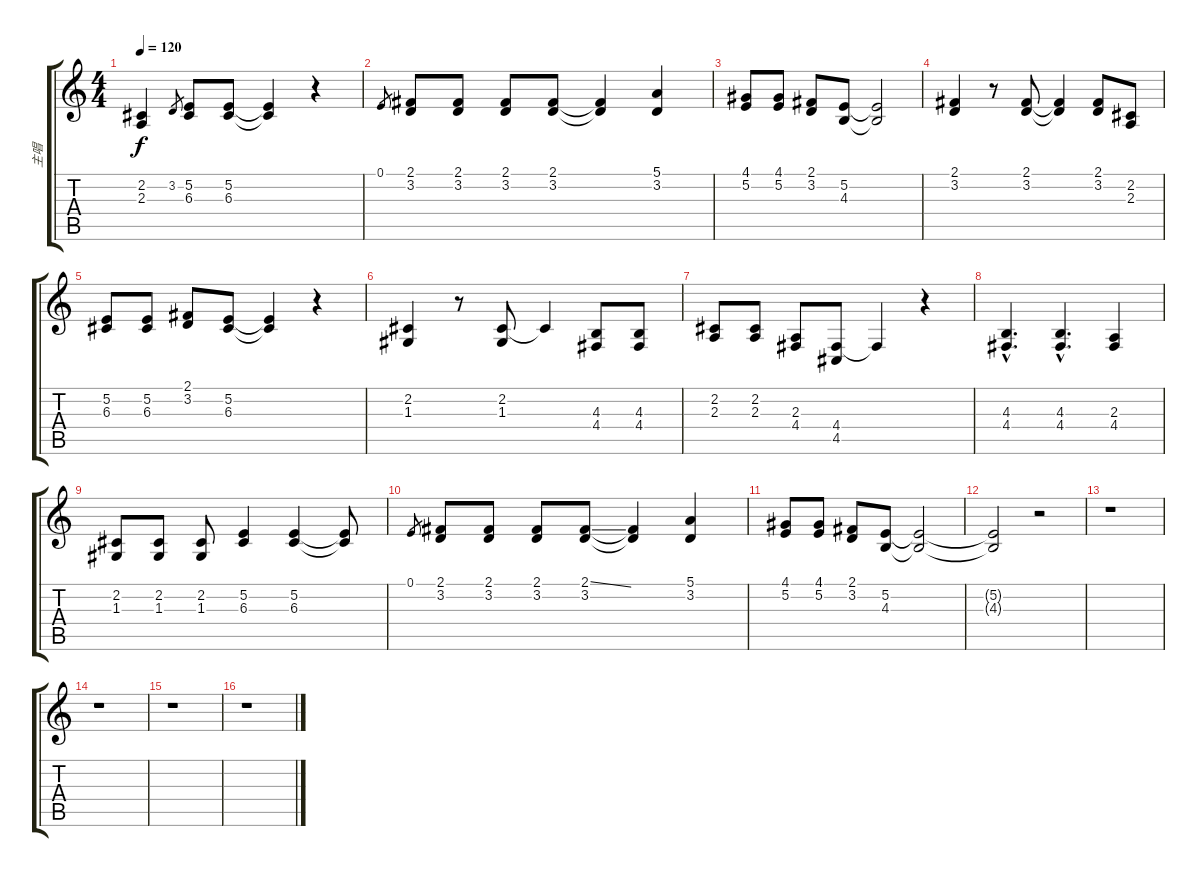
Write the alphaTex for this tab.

\track ("主唱" "主唱") {instrument tenorsax}
\staff {score tabs}
\tuning (E4 B3 G3 D3 A2 E2) {hide}
\ts (4 4)
\tempo 120
\clef g2
\ks c
(2.2 2.3).4{dy f} 3.2.8{gr} (5.2 6.3).8 (5.2 6.3).8 (5.2{t} 6.3{t}).4 r.4 |
0.1.8{gr} (2.1 3.2).8 (2.1 3.2).8 (2.1 3.2).8 (2.1 3.2).8 (2.1{t} 3.2{t}).4 (5.1 3.2).4 |
(4.1 5.2).8 (4.1 5.2).8 (2.1 3.2).8 (5.2 4.3).8 (5.2{t} 4.3{t}).2 |
(2.1 3.2).4 r.8 (2.1 3.2).8 (2.1{t} 3.2{t}).4 (2.1 3.2).8 (2.2 2.3).8 |
(5.2 6.3).8 (5.2 6.3).8 (2.1 3.2).8 (5.2 6.3).8 (5.2{t} 6.3{t}).4 r.4 |
(2.2 1.3).4 r.8 (2.2 1.3).8 2.2{t}.4 (4.3 4.4).8 (4.3 4.4).8 |
(2.2 2.3).8 (2.2 2.3).8 (2.3 4.4).8 (4.4 4.5).8 4.4{t}.4 r.4 |
(4.3{hac} 4.4{hac}).4{d} (4.3{hac} 4.4{hac}).4{d} (2.3 4.4).4 |
(2.2 1.3).8 (2.2 1.3).8 (2.2 1.3).8 (5.2 6.3).4 (5.2 6.3).4 (5.2{t} 6.3{t}).8 |
0.1.8{gr} (2.1 3.2).8 (2.1 3.2).8 (2.1 3.2).8 (2.1{ss} 3.2).8 (2.1{t} 3.2{t}).4 (5.1 3.2).4 |
(4.1 5.2).8 (4.1 5.2).8 (2.1 3.2).8 (5.2 4.3).8 (5.2{t} 4.3{t}).2 |
(5.2{t} 4.3{t}).2 r.2 |
r.1 |
r.1 |
r.1 |
r.1
